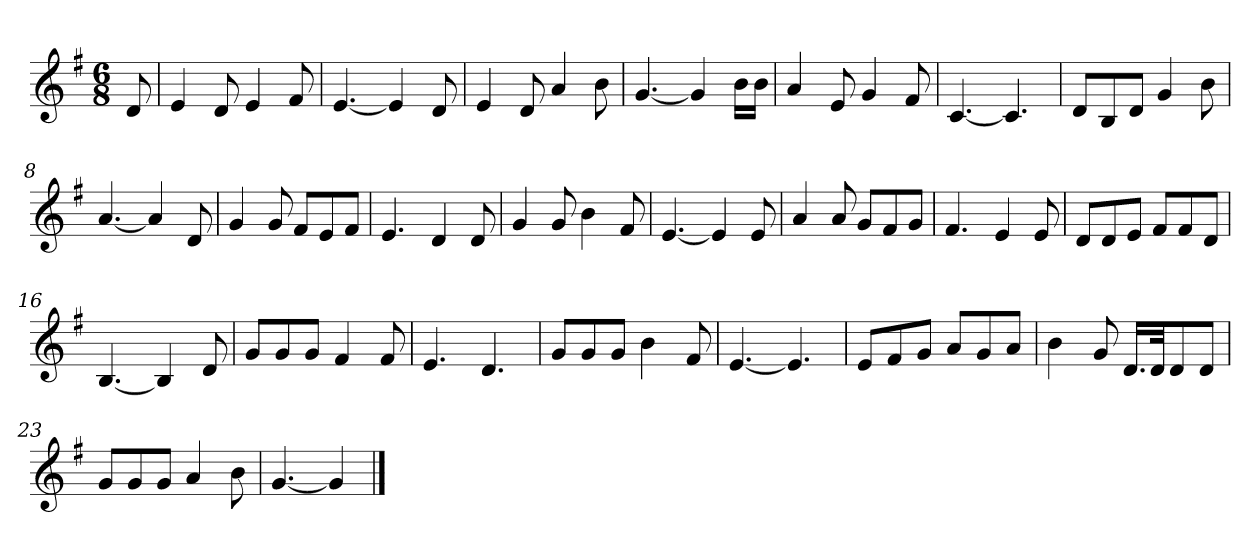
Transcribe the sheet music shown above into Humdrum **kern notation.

**kern
*part1
*staff1
*k[f#]
*M6/8
*MM120
=
8d
=1
4e
8d
4e
8f#
=2
[4.e
4e]
8d
=3
4e
8d
4a
8b
=4
[4.g
4g]
16bLL
16bJJ
=5
4a
8e
4g
8f#
=6
[4.c
4.c]
=7
8dL
8B
8dJ
4g
8b
=8
[4.a
4a]
8d
=9
4g
8g
8f#L
8e
8f#J
=10
4.e
4d
8d
=11
4g
8g
4b
8f#
=12
[4.e
4e]
8e
=13
4a
8a
8gL
8f#
8gJ
=14
4.f#
4e
8e
=15
8dL
8d
8eJ
8f#L
8f#
8dJ
=16
[4.B
4B]
8d
=17
8gL
8g
8gJ
4f#
8f#
=18
4.e
4.d
=19
8gL
8g
8gJ
4b
8f#
=20
[4.e
4.e]
=21
8eL
8f#
8gJ
8aL
8g
8aJ
=22
4b
8g
16.dLL
32dJk
8d
8dJ
=23
8gL
8g
8gJ
4a
8b
=24
[4.g
4g]
==
*-
